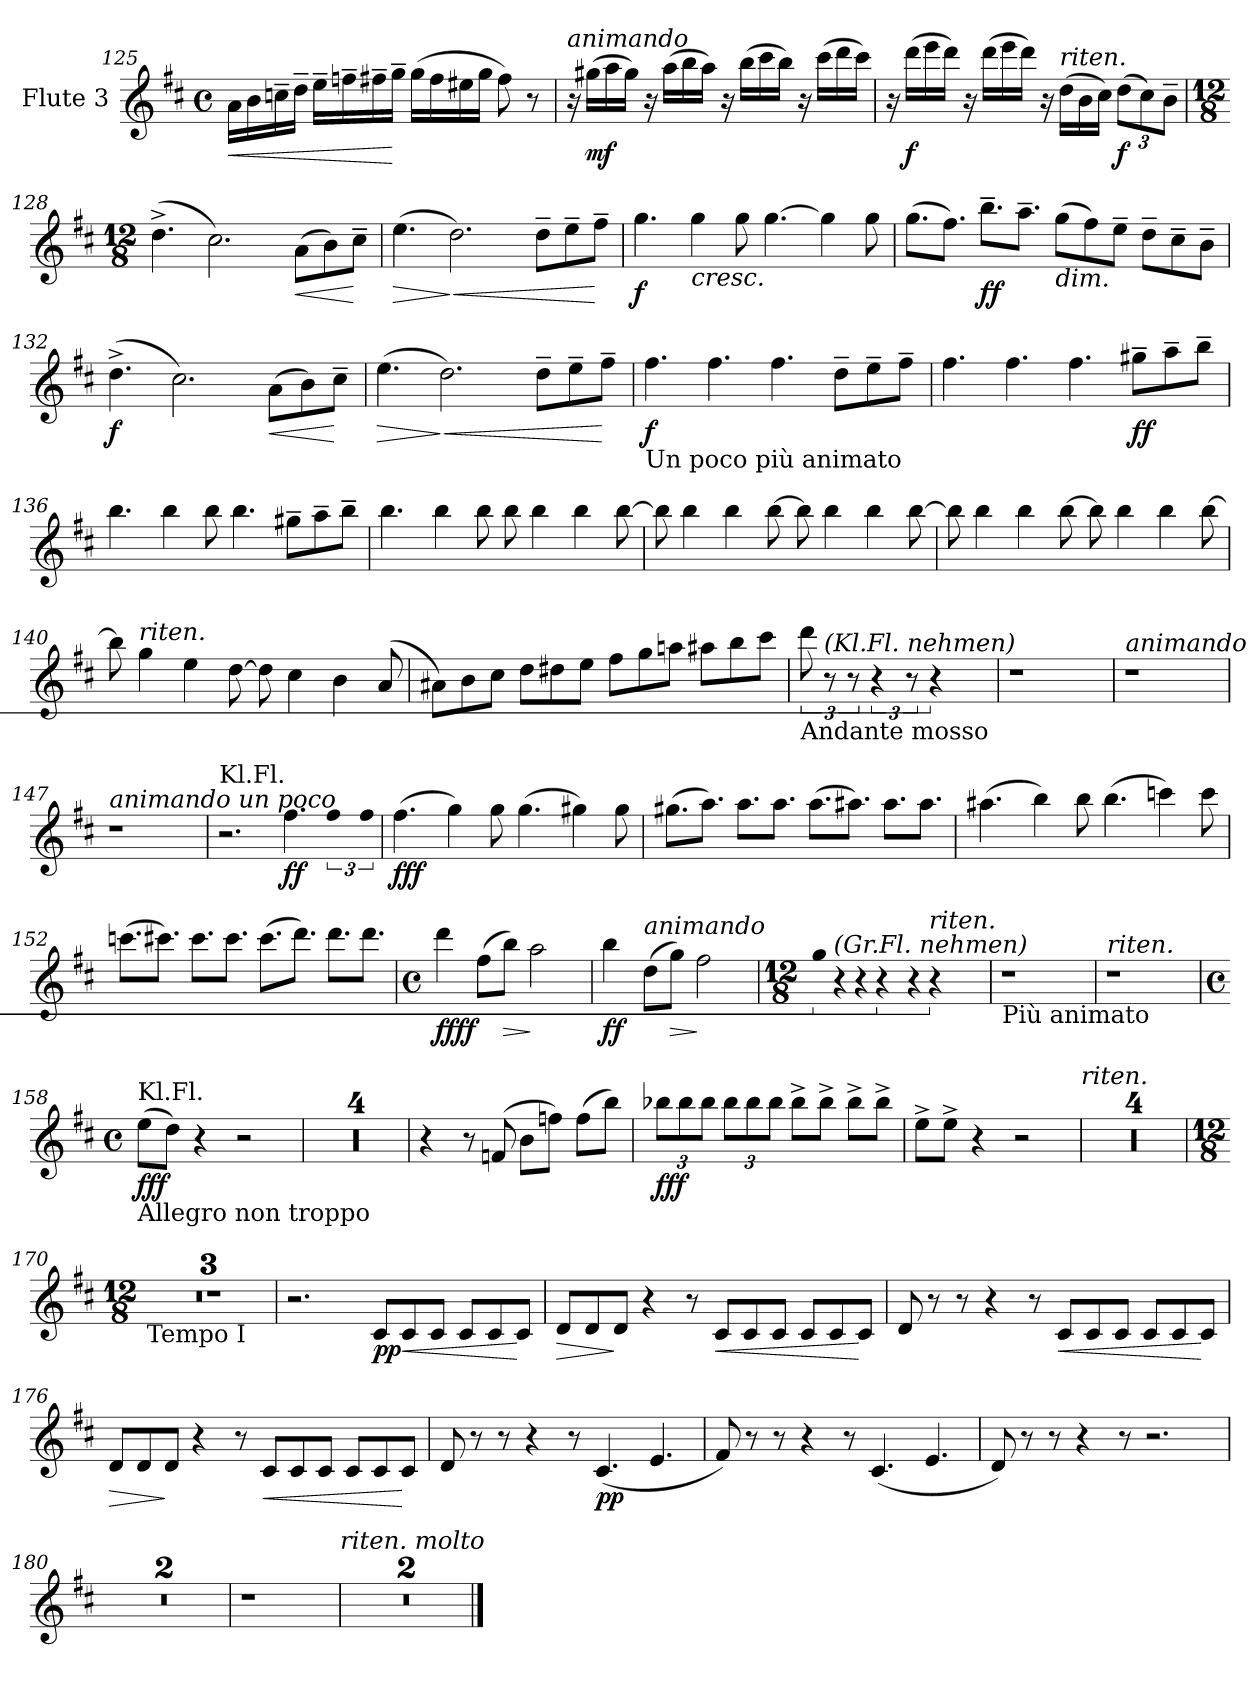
**kern	**dynam
*part1	*part1
*staff1	*staff1
*I"Flute 3	*
*I'Fl	*
*clefG2	*
*k[f#c#]	*
*M4/4	*
*met(c)	*
=125	=125
!	!LO:HP:b
16a\LL	<
16b\	.
16ccn~\	.
16dd~\JJ	.
16ee~\LL	.
16ffn~\	.
16ff#X~\	.
16gg~\JJ	[
(16gg\LL	.
16ff#\	.
16ee#X\	.
16gg\JJ	.
8ff#\)	.
8r	.
=126	=126
!LO:TX:a:i:t=animando	!
16r	.
(16gg#X\LL	mf
16aa\	.
16gg#\JJ)	.
16r	.
(16aa\LL	.
16bb\	.
16aa\JJ)	.
16r	.
(16bb\LL	.
16ccc#\	.
16bb\JJ)	.
16r	.
(16ccc#\LL	.
16ddd\	.
16ccc#\JJ)	.
=127	=127
16r	.
(16ddd\LL	f
16eee\	.
16ddd\JJ)	.
16r	.
(16ddd\LL	.
16eee\	.
16ddd\JJ)	.
16r	.
!LO:TX:a:i:t=riten.	!
(16dd\LL	.
16b\	.
16cc#\JJ)	.
(12dd\L	f
12cc#\)	.
12b~\J	.
=128	=128
*M12/8	*
(4.dd^\	.
2.cc#\)	.
!	!LO:HP:b
(8a\L	<
8b\)	.
8cc#~\J	[
=129	=129
!	!LO:HP:b
(4.ee\	>
!	!LO:HP:n=1:b
2.dd\)	] <
8dd~\L	.
8ee~\	.
8ff#~\J	[
=130	=130
4.gg\	f
!LO:TX:b:i:t=cresc.	!
4gg\	.
8gg\	.
[4.gg\	.
4gg\]	.
8gg\	.
=131	=131
(8.gg\L	.
8.ff#\J)	.
8.bb~\L	ff
8.aa~\J	.
!LO:TX:b:i:t=dim.	!
(8gg\L	.
8ff#\)	.
8ee~\J	.
8dd~\L	.
8cc#~\	.
8b~\J	.
=132	=132
(4.dd^\	f
2.cc#\)	.
!	!LO:HP:b
(8a\L	<
8b\)	.
8cc#~\J	[
=133	=133
!	!LO:HP:b
(4.ee\	>
!	!LO:HP:n=1:b
2.dd\)	] <
8dd~\L	.
8ee~\	.
8ff#~\J	[
=134	=134
!LO:TX:b:t=Un poco più animato	!
4.ff#\	f
4.ff#\	.
4.ff#\	.
8dd~\L	.
8ee~\	.
8ff#~\J	.
=135	=135
4.ff#\	.
4.ff#\	.
4.ff#\	.
8gg#X~\L	ff
8aa~\	.
8bb~\J	.
=136	=136
4.bb\	.
4bb\	.
8bb\	.
4.bb\	.
8gg#X~\L	.
8aa~\	.
8bb~\J	.
=137	=137
4.bb\	.
4bb\	.
8bb\	.
8bb\	.
4bb\	.
4bb\	.
[8bb\	.
=138	=138
8bb\]	.
4bb\	.
4bb\	.
[8bb\	.
8bb\]	.
4bb\	.
4bb\	.
[8bb\	.
=139	=139
8bb\]	.
4bb\	.
4bb\	.
[8bb\	.
8bb\]	.
4bb\	.
4bb\	.
[8bb\	.
=140	=140
8bb\]	.
!LO:TX:a:i:t=riten.	!
4gg\	.
4ee\	.
[8dd\	.
8dd\]	.
4cc#\	.
4b\	.
(8a/	.
=141	=141
8a#X\L)	.
8b\	.
8cc#\J	.
8dd\L	.
8dd#X\	.
8ee\J	.
8ff#\L	.
8gg\	.
8aan\J	.
8aa#X\L	.
8bb\	.
8ccc#\J	.
=142	=142
!LO:TX:b:t=Andante mosso	!
12ddd\	.
!LO:TX:a:i:t=(Kl.Fl. nehmen)	!
12r	.
12r	.
6r	.
12r	.
!LO:N:vis=2	!
3.r	.
=143	=143
1r	.
=144	=144
!LO:TX:a:i:t=animando	!
1r	.
=145	=145
1r	.
!LO:TX:a:i:t=riten.	!
=146	=146
1r	.
=147	=147
!LO:TX:a:i:t=animando un poco	!
1r	.
=148	=148
!LO:TX:a:t=Kl.Fl.	!
!LO:N:vis=2.	!
2r	.
!LO:N:vis=4.	!
4ff#\	ff
!LO:N:vis=4	!
6ff#\	.
!LO:N:vis=8	!
12ff#\	.
=149	=149
(4.ff#\	fff
4gg\)	.
8gg\	.
(4.gg\	.
4gg#X\)	.
8gg#\	.
=150	=150
(8.gg#X\L	.
8.aa\J)	.
8.aa\L	.
8.aa\J	.
(8.aa\L	.
8.aa#X\J)	.
8.aa#\L	.
8.aa#\J	.
=151	=151
(4.aa#X\	.
4bb\)	.
8bb\	.
(4.bb\	.
4cccn\)	.
8ccc\	.
=152	=152
(8.cccn\L	.
8.ccc#X\J)	.
8.ccc#\L	.
8.ccc#\J	.
(8.ccc#\L	.
8.ddd\J)	.
8.ddd\L	.
8.ddd\J	.
=153	=153
*M4/4	*
*met(c)	*
*MM72	*
4ddd\	ffff
(8ff#\L	.
!	!LO:HP:b
8bb\J)	>
2aa\	]
=154	=154
4bb\	ff
!LO:TX:a:i:t=animando	!
(8dd\L	.
!	!LO:HP:b
8gg\J)	>
2ff#\	]
=155	=155
*M12/8	*
!LO:N:vis=8	!
12gg\	.
!LO:TX:a:i:t=(Gr.Fl. nehmen)	!
!LO:N:vis=8	!
12r	.
!LO:N:vis=8	!
12r	.
!LO:N:vis=4	!
6r	.
!LO:N:vis=8	!
12r	.
!LO:TX:a:i:t=riten.	!
!LO:N:vis=2.	!
3.r	.
=156	=156
!LO:TX:b:t=Più animato	!
1r	.
=157	=157
!LO:TX:a:i:t=riten.	!
1r	.
=158	=158
*M4/4	*
*met(c)	*
!LO:TX:b:t=Allegro non troppo	!
!LO:TX:a:t=Kl.Fl.	!
(8ee\L	fff
8dd\J)	.
4r	.
2r	.
=159	=159
1r	.
=160	=160
1r	.
=161	=161
1r	.
=162	=162
1r	.
=163	=163
4r	.
8r	.
(8fn/	.
8b\L	.
8ffn\J)	.
(8ff\L	.
8bb\J)	.
=164	=164
12bb-X\L	fff
12bb-\	.
12bb-\J	.
12bb-\L	.
12bb-\	.
12bb-\J	.
8bb-^\L	.
8bb-^\J	.
8bb-^\L	.
8bb-^\J	.
=165	=165
8ee^\L	.
8ee^\J	.
4r	.
2r	.
!LO:TX:a:i:t=riten.	!
=166	=166
1r	.
=167	=167
1r	.
=168	=168
1r	.
=169	=169
1r	.
=170	=170
*M12/8	*
!LO:TX:b:t=Tempo I	!
1.r	.
=171	=171
1.r	.
=172	=172
1.r	.
=173	=173
2.r	.
8c#/L	pp
!	!LO:HP:b
8c#/	<
8c#/J	.
8c#/L	.
8c#/	.
8c#/J	[
=174	=174
!	!LO:HP:b
8d/L	>
8d/	.
8d/J	]
4r	.
8r	.
!	!LO:HP:b
8c#/L	<
8c#/	.
8c#/J	.
8c#/L	.
8c#/	.
8c#/J	[
=175	=175
8d/	.
8r	.
8r	.
4r	.
8r	.
!	!LO:HP:b
8c#/L	<
8c#/	.
8c#/J	.
8c#/L	.
8c#/	.
8c#/J	[
=176	=176
!	!LO:HP:b
8d/L	>
8d/	.
8d/J	]
4r	.
8r	.
!	!LO:HP:b
8c#/L	<
8c#/	.
8c#/J	.
8c#/L	.
8c#/	.
8c#/J	[
=177	=177
8d/	.
8r	.
8r	.
4r	.
8r	.
(4.c#/	pp
4.e/	.
=178	=178
8f#/)	.
8r	.
8r	.
4r	.
8r	.
(4.c#/	.
4.e/	.
=179	=179
8d/)	.
8r	.
8r	.
4r	.
8r	.
2.r	.
=180	=180
1.r	.
=181	=181
1.r	.
=182	=182
1r	.
!LO:TX:a:i:t=riten. molto	!
=183	=183
1.r	.
=184	=184
1.r;<	.
==	==
*-	*-
